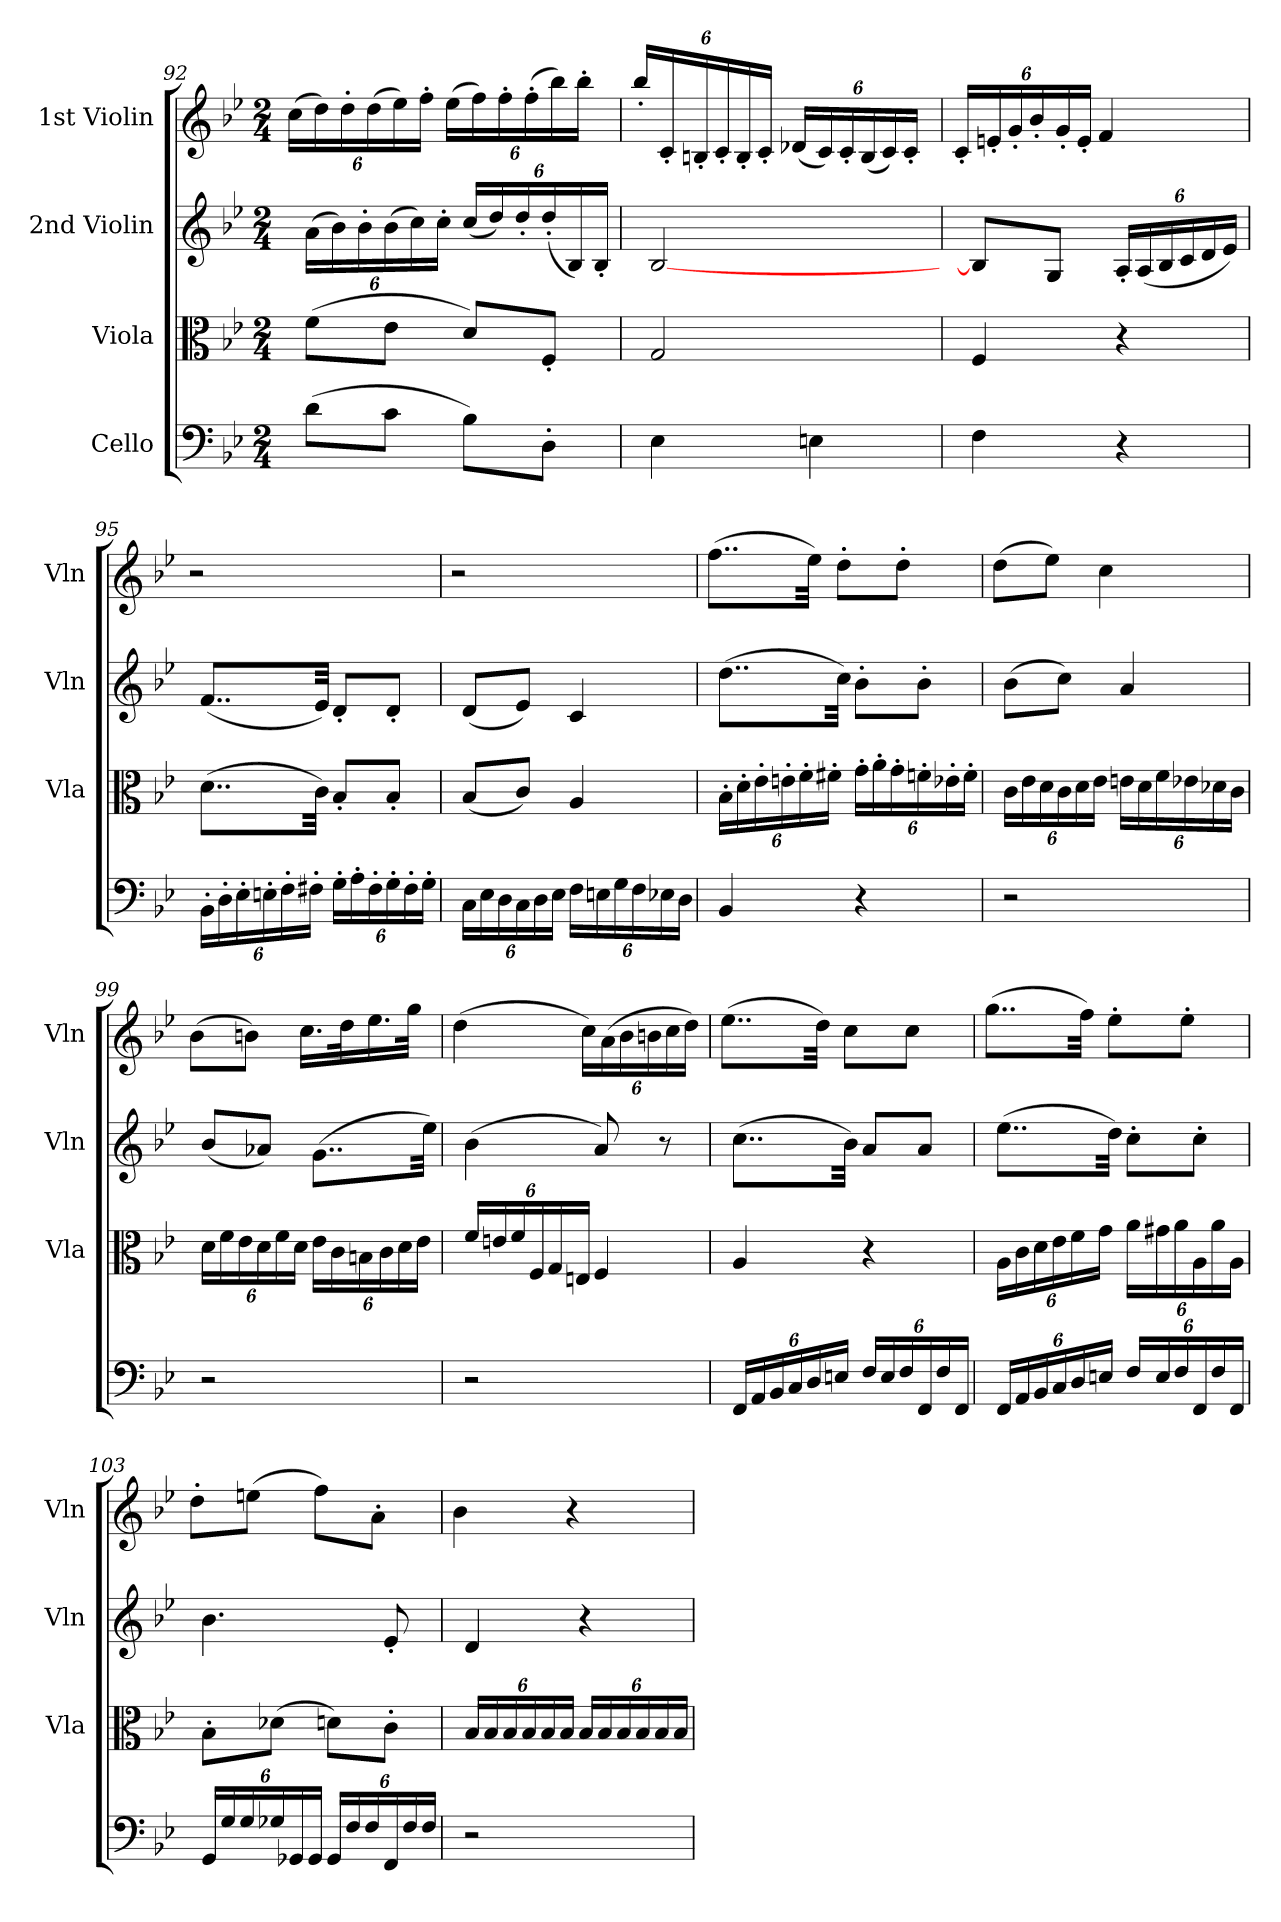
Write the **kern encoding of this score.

**kern	**kern	**kern	**kern
*part4	*part3	*part2	*part1
*staff4	*staff3	*staff2	*staff1
*I"Cello	*I"Viola	*I"2nd Violin	*I"1st Violin
*	*I'Vla	*I'Vln	*I'Vln
*clefF4	*clefC3	*clefG2	*clefG2
*k[b-e-]	*k[b-e-]	*k[b-e-]	*k[b-e-]
*B-:	*B-:	*B-:	*B-:
*M2/4	*M2/4	*M2/4	*M2/4
=92	=92	=92	=92
32ryy	32ryy	32ryy	(24ccLL
(8dL	(8fL	(24aLL	.
.	.	.	24dd)
.	.	24b-)	.
.	.	.	24dd'
.	.	24b-'	.
.	.	.	(24dd
8cJ	8e-J	(24b-	.
.	.	.	24ee-)
.	.	24cc)	.
.	.	.	24ff'JJ
.	.	24cc'JJ	.
.	.	.	(24ee-LL
8B-L)	8dL)	(24ccLL	.
.	.	.	24ff)
.	.	24dd)	.
.	.	.	24ff'
.	.	24dd'	.
.	.	.	(24ff'
8D'J	8F'J	(24dd'	.
.	.	.	24bb-)
.	.	24B-)	.
.	.	.	24bb-'JJ
.	.	24B-'JJ	.
.	.	.	32ryy
=93	=93	=93	=93
32ryy	32ryy	32ryy	24bb-'LL
4E-	2G	[2B-	.
.	.	.	24c'
.	.	.	24Bn'
.	.	.	24c'
.	.	.	24B'
.	.	.	24c'JJ
.	.	.	(24d-XLL
4En	.	.	.
.	.	.	24c)
.	.	.	24c'
.	.	.	(24B
.	.	.	24c)
.	.	.	24c'JJ
.	.	.	32ryy
=94	=94	=94	=94
32ryy	32ryy	32ryy	24c'LL
4F	4F	8B-L]	.
.	.	.	24en'
.	.	.	24g'
.	.	.	24b-'
.	.	8GJ	.
.	.	.	24g'
.	.	.	24e'JJ
.	.	.	4f
4r	4r	24A'LL	.
.	.	(24A	.
.	.	24B-	.
.	.	24c	.
.	.	24d	.
.	.	24e-JJ)	.
.	.	.	32ryy
=95	=95	=95	=95
32ryy	32ryy	32ryy	2r
24BB-'LL	(8..dL	(8..fL	.
24D'	.	.	.
24E-'	.	.	.
24En'	.	.	.
24F'	.	.	.
24F#X'JJ	.	.	.
.	32cJkk)	32e-Jkk)	.
24G'LL	8B-'L	8d'L	.
24A'	.	.	.
24F#'	.	.	.
24G'	8B-'J	8d'J	.
24F#'	.	.	.
24G'JJ	.	.	.
.	.	.	32ryy
=96	=96	=96	=96
32ryy	32ryy	32ryy	2r
24CLL	(8B-L	(8dL	.
24E-	.	.	.
24D	.	.	.
24C	8cJ)	8e-J)	.
24D	.	.	.
24E-JJ	.	.	.
24FLL	4A	4c	.
24En	.	.	.
24G	.	.	.
24F	.	.	.
24E-X	.	.	.
24DJJ	.	.	.
.	.	.	32ryy
=97	=97	=97	=97
32ryy	32ryy	32ryy	(8..ffL
4BB-	24B-'LL	(8..ddL	.
.	24d'	.	.
.	24e-'	.	.
.	24en'	.	.
.	24f'	.	.
.	.	.	32ee-Jkk)
.	24f#X'JJ	.	.
.	.	32ccJkk)	8dd'L
4r	24g'LL	8b-'L	.
.	24a'	.	.
.	24g'	.	.
.	.	.	8dd'J
.	24fn'	8b-'J	.
.	24e-X'	.	.
.	24f'JJ	.	.
.	.	.	32ryy
=98	=98	=98	=98
32ryy	32ryy	32ryy	(8ddL
2r	24cLL	(8b-L	.
.	24e-	.	.
.	24d	.	.
.	.	.	8ee-J)
.	24c	8ccJ)	.
.	24d	.	.
.	24e-JJ	.	.
.	.	.	4cc
.	24enLL	4a	.
.	24d	.	.
.	24f	.	.
.	24e-X	.	.
.	24d-X	.	.
.	24cJJ	.	.
.	.	.	32ryy
=99	=99	=99	=99
32ryy	32ryy	32ryy	(8b-L
2r	24dLL	(8b-L	.
.	24f	.	.
.	24e-	.	.
.	.	.	8bnJ)
.	24d	8a-XJ)	.
.	24f	.	.
.	24dJJ	.	.
.	.	.	16.ccLL
.	24e-LL	(8..gL	.
.	24c	.	.
.	.	.	32ddK
.	24Bn	.	.
.	.	.	16.ee-
.	24c	.	.
.	24d	.	.
.	.	.	32ggJJk
.	24e-JJ	.	.
.	.	32ee-Jkk)	32ryy
=100	=100	=100	=100
32ryy	32ryy	32ryy	(4dd
2r	24fLL	(4b-	.
.	24en	.	.
.	24f	.	.
.	24F	.	.
.	24G	.	.
.	24EnJJ	.	.
.	.	.	24ccLL)
.	4F	8a)	.
.	.	.	(24a
.	.	.	24b-
.	.	.	24bn
.	.	8r	.
.	.	.	24cc
.	.	.	24ddJJ)
.	.	.	32ryy
=101	=101	=101	=101
32ryy	32ryy	32ryy	(8..ee-L
24FFLL	4A	(8..ccL	.
24AA	.	.	.
24BB-	.	.	.
24C	.	.	.
24D	.	.	.
.	.	.	32ddJkk)
24EnJJ	.	.	.
.	.	32b-Jkk)	8ccL
24FLL	4r	8aL	.
24E	.	.	.
24F	.	.	.
.	.	.	8ccJ
24FF	.	8aJ	.
24F	.	.	.
24FFJJ	.	.	.
.	.	.	32ryy
=102	=102	=102	=102
32ryy	32ryy	32ryy	(8..ggL
24FFLL	24ALL	(8..ee-L	.
24AA	24c	.	.
24BB-	24d	.	.
24C	24e-	.	.
24D	24f	.	.
.	.	.	32ffJkk)
24EnJJ	24gJJ	.	.
.	.	32ddJkk)	8ee-'L
24FLL	24aLL	8cc'L	.
24E	24g#X	.	.
24F	24a	.	.
.	.	.	8ee-'J
24FF	24A	8cc'J	.
24F	24a	.	.
24FFJJ	24AJJ	.	.
.	.	.	32ryy
=103	=103	=103	=103
32ryy	32ryy	32ryy	8dd'L
24GGLL	8B-'L	4.b-	.
24G	.	.	.
24G	.	.	.
.	.	.	(8eenJ
24G-X	(8d-XJ	.	.
24GG-X	.	.	.
24GG-JJ	.	.	.
.	.	.	8ffL)
24GG-LL	8dnL)	.	.
24F	.	.	.
24F	.	.	.
.	.	.	8a'J
24FF	8c'J	8e-'	.
24F	.	.	.
24FJJ	.	.	.
.	.	.	32ryy
=104	=104	=104	=104
32ryy	32ryy	32ryy	4b-
2r	24B-LL	4d	.
.	24B-	.	.
.	24B-	.	.
.	24B-	.	.
.	24B-	.	.
.	24B-JJ	.	.
.	.	.	4r
.	24B-LL	4r	.
.	24B-	.	.
.	24B-	.	.
.	24B-	.	.
.	24B-	.	.
.	24B-JJ	.	.
.	.	.	32ryy
=	=	=	=
*-	*-	*-	*-
